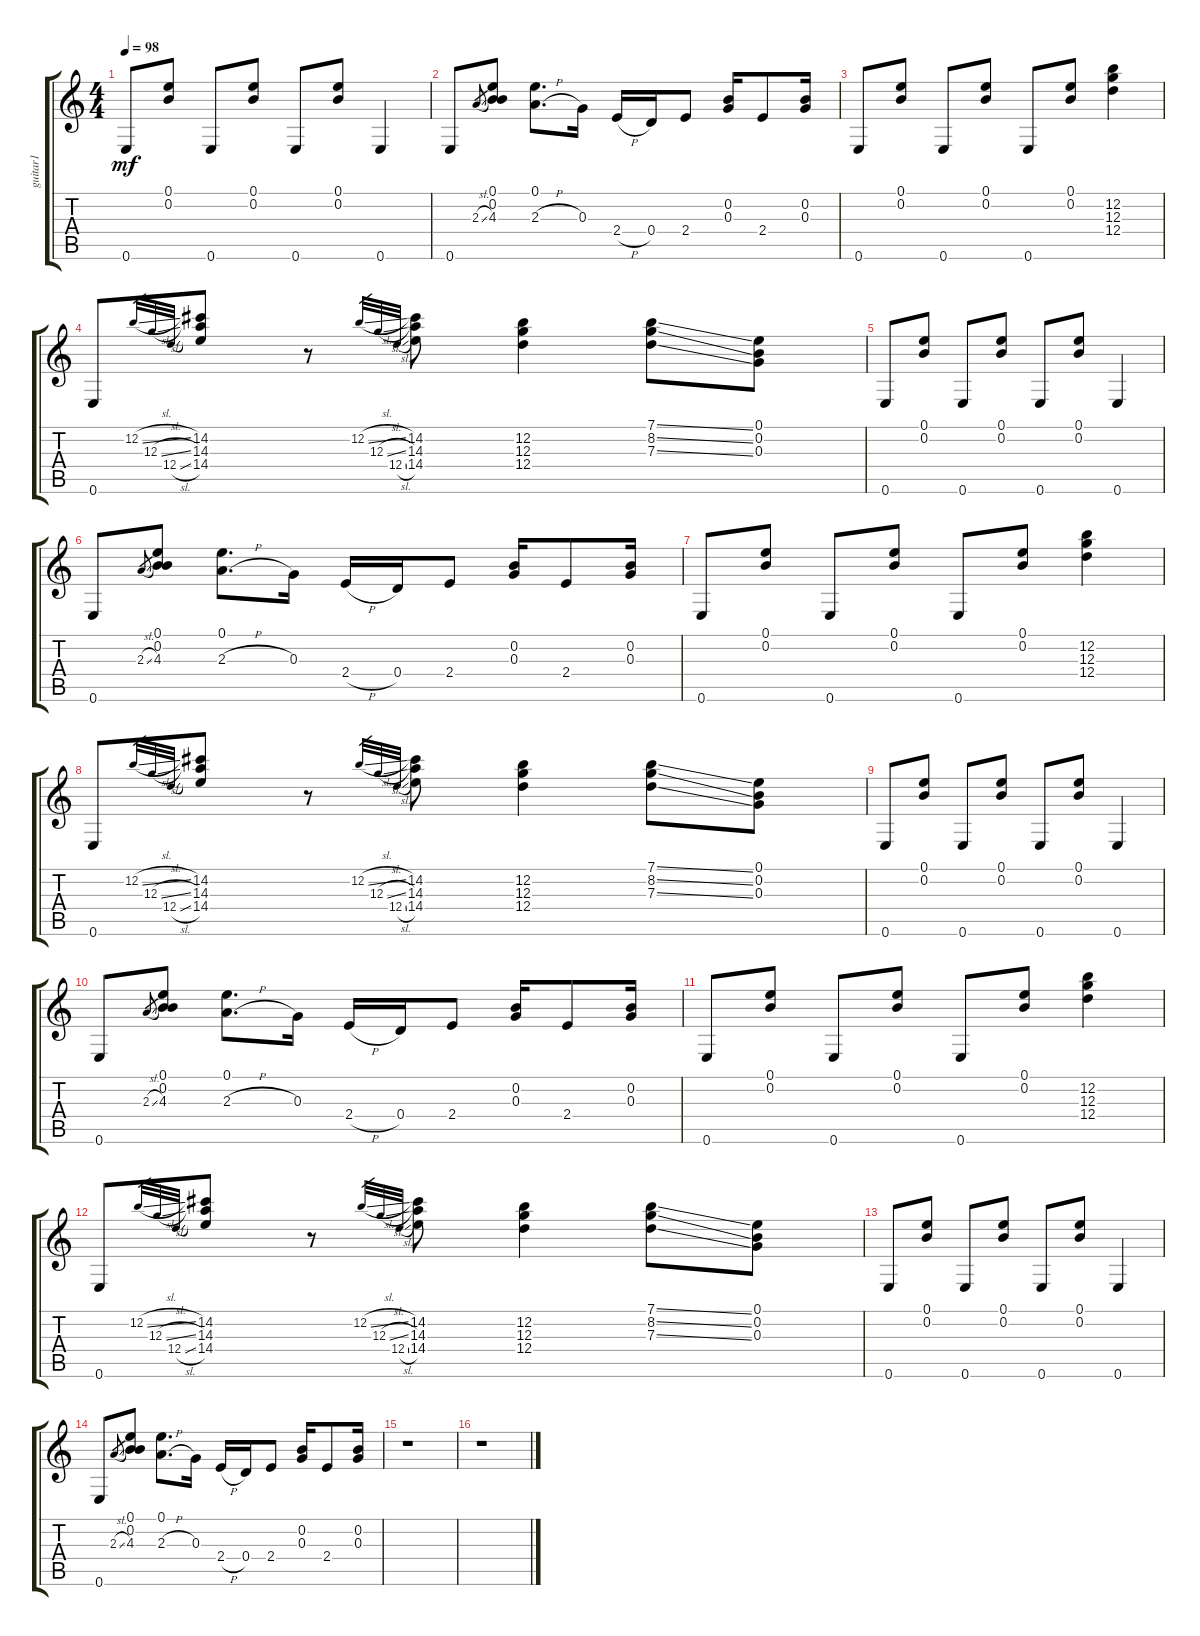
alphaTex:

\track ("guitar1" "guitar1") {instrument electricguitarclean}
\staff {score tabs}
\tuning (E4 B3 G3 D3 A2 E2) {hide}
\ts (4 4)
\tempo 98
\clef g2
\ks c
0.6.8{dy mf} (0.1 0.2).8 0.6.8 (0.1 0.2).8 0.6.8 (0.1 0.2).8 0.6.4 |
0.6.8 2.3{sl}.8{gr} (0.1 0.2 4.3).8 (0.1 2.3{h}).8{d} 0.3.16 2.4{h}.16 0.4.16 2.4.8 (0.2 0.3).16 2.4.8 (0.2 0.3).16 |
0.6.8 (0.1 0.2).8 0.6.8 (0.1 0.2).8 0.6.8 (0.1 0.2).8 (12.2 12.3 12.4).4 |
0.6.8 12.2{sl}.32{gr} 12.3{sl}.32{gr} 12.4{sl}.32{gr} (14.2 14.3 14.4).8 r.8 12.2{sl}.32{gr} 12.3{sl}.32{gr} 12.4{sl}.32{gr} (14.2 14.3 14.4).8 (12.2 12.3 12.4).4 (7.1{ss} 8.2{ss} 7.3{ss}).8 (0.1 0.2 0.3).8 |
0.6.8 (0.1 0.2).8 0.6.8 (0.1 0.2).8 0.6.8 (0.1 0.2).8 0.6.4 |
0.6.8 2.3{sl}.8{gr} (0.1 0.2 4.3).8 (0.1 2.3{h}).8{d} 0.3.16 2.4{h}.16 0.4.16 2.4.8 (0.2 0.3).16 2.4.8 (0.2 0.3).16 |
0.6.8 (0.1 0.2).8 0.6.8 (0.1 0.2).8 0.6.8 (0.1 0.2).8 (12.2 12.3 12.4).4 |
0.6.8 12.2{sl}.32{gr} 12.3{sl}.32{gr} 12.4{sl}.32{gr} (14.2 14.3 14.4).8 r.8 12.2{sl}.32{gr} 12.3{sl}.32{gr} 12.4{sl}.32{gr} (14.2 14.3 14.4).8 (12.2 12.3 12.4).4 (7.1{ss} 8.2{ss} 7.3{ss}).8 (0.1 0.2 0.3).8 |
0.6.8 (0.1 0.2).8 0.6.8 (0.1 0.2).8 0.6.8 (0.1 0.2).8 0.6.4 |
0.6.8 2.3{sl}.8{gr} (0.1 0.2 4.3).8 (0.1 2.3{h}).8{d} 0.3.16 2.4{h}.16 0.4.16 2.4.8 (0.2 0.3).16 2.4.8 (0.2 0.3).16 |
0.6.8 (0.1 0.2).8 0.6.8 (0.1 0.2).8 0.6.8 (0.1 0.2).8 (12.2 12.3 12.4).4 |
0.6.8 12.2{sl}.32{gr} 12.3{sl}.32{gr} 12.4{sl}.32{gr} (14.2 14.3 14.4).8 r.8 12.2{sl}.32{gr} 12.3{sl}.32{gr} 12.4{sl}.32{gr} (14.2 14.3 14.4).8 (12.2 12.3 12.4).4 (7.1{ss} 8.2{ss} 7.3{ss}).8 (0.1 0.2 0.3).8 |
0.6.8 (0.1 0.2).8 0.6.8 (0.1 0.2).8 0.6.8 (0.1 0.2).8 0.6.4 |
0.6.8 2.3{sl}.8{gr} (0.1 0.2 4.3).8 (0.1 2.3{h}).8{d} 0.3.16 2.4{h}.16 0.4.16 2.4.8 (0.2 0.3).16 2.4.8 (0.2 0.3).16 |
r.1 |
r.1
